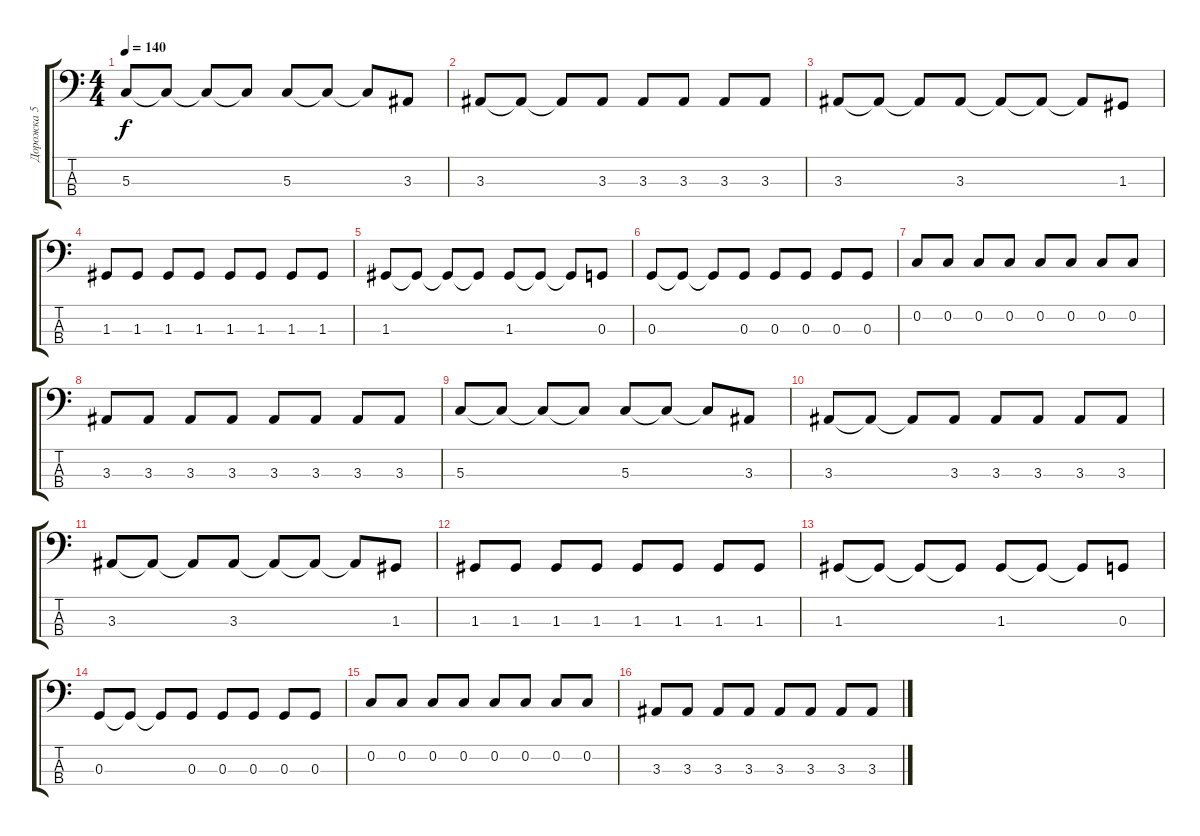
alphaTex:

\track ("Дорожка 5" "Дорожка 5") {instrument electricbassfinger}
\staff {score tabs}
\tuning (F2 C2 G1 D1) {hide}
\ts (4 4)
\tempo 140
\clef f4
\ks c
5.3.8{dy f} 5.3{t}.8 5.3{t}.8 5.3{t}.8 5.3.8 5.3{t}.8 5.3{t}.8 3.3.8 |
3.3.8 3.3{t}.8 3.3{t}.8 3.3.8 3.3.8 3.3.8 3.3.8 3.3.8 |
3.3.8 3.3{t}.8 3.3{t}.8 3.3.8 3.3{t}.8 3.3{t}.8 3.3{t}.8 1.3.8 |
1.3.8 1.3.8 1.3.8 1.3.8 1.3.8 1.3.8 1.3.8 1.3.8 |
1.3.8 1.3{t}.8 1.3{t}.8 1.3{t}.8 1.3.8 1.3{t}.8 1.3{t}.8 0.3.8 |
0.3.8 0.3{t}.8 0.3{t}.8 0.3.8 0.3.8 0.3.8 0.3.8 0.3.8 |
0.2.8 0.2.8 0.2.8 0.2.8 0.2.8 0.2.8 0.2.8 0.2.8 |
3.3.8 3.3.8 3.3.8 3.3.8 3.3.8 3.3.8 3.3.8 3.3.8 |
5.3.8 5.3{t}.8 5.3{t}.8 5.3{t}.8 5.3.8 5.3{t}.8 5.3{t}.8 3.3.8 |
3.3.8 3.3{t}.8 3.3{t}.8 3.3.8 3.3.8 3.3.8 3.3.8 3.3.8 |
3.3.8 3.3{t}.8 3.3{t}.8 3.3.8 3.3{t}.8 3.3{t}.8 3.3{t}.8 1.3.8 |
1.3.8 1.3.8 1.3.8 1.3.8 1.3.8 1.3.8 1.3.8 1.3.8 |
1.3.8 1.3{t}.8 1.3{t}.8 1.3{t}.8 1.3.8 1.3{t}.8 1.3{t}.8 0.3.8 |
0.3.8 0.3{t}.8 0.3{t}.8 0.3.8 0.3.8 0.3.8 0.3.8 0.3.8 |
0.2.8 0.2.8 0.2.8 0.2.8 0.2.8 0.2.8 0.2.8 0.2.8 |
3.3.8 3.3.8 3.3.8 3.3.8 3.3.8 3.3.8 3.3.8 3.3.8
